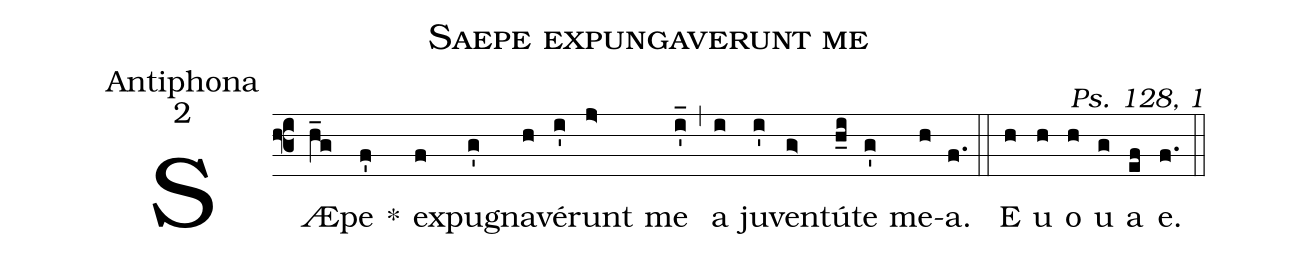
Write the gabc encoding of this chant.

name:Saepe expungaverunt me;
office-part:Antiphona;
mode:2;
commentary:Ps. 128, 1;
%%
(f3)SÆ(h_g)pe(f') *() ex(f)pu(g')gna(h)vé(i')runt(j>) me(i'_) (,) a(i) ju(i')ven(g>)tú(h_i)te(g') me(h)a.(f.) (::)
E(h) u(h) o(h) u(g) a(ef) e.(f.) (::)
